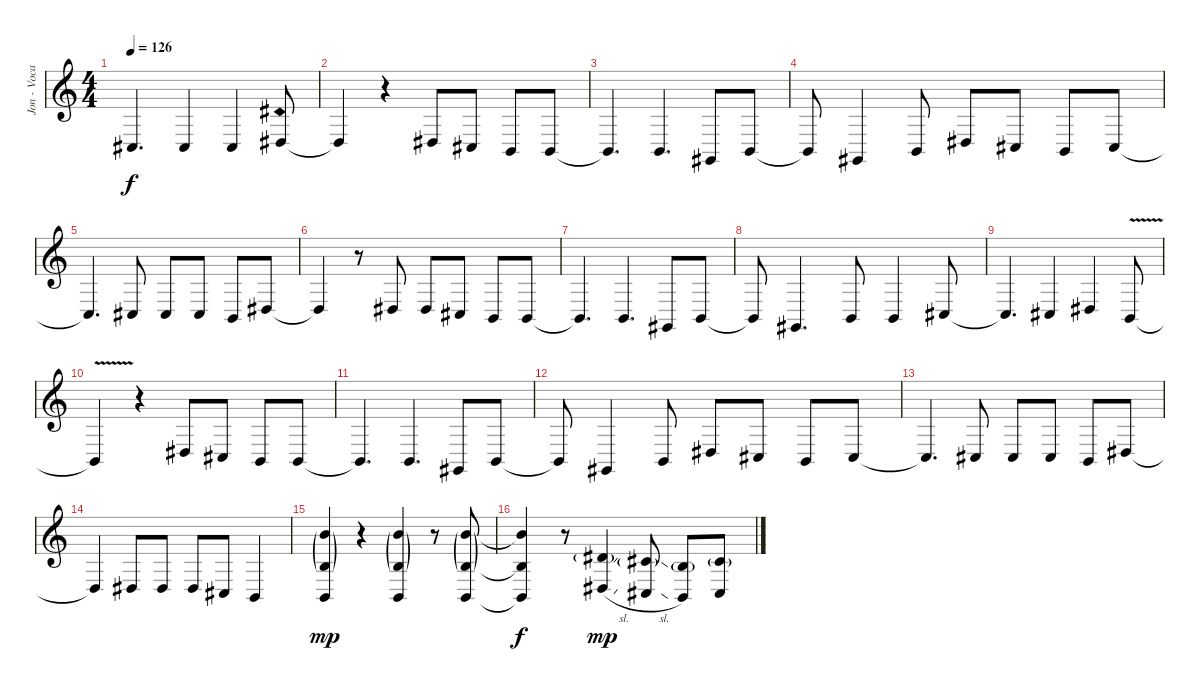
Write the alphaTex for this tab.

\track ("Jon - Vocals" "Jon - Voca") {instrument tangoaccordion}
\staff {score}
\tuning (E4 B3 G3 D3 A2 E2) {hide}
\ts (4 4)
\tempo 126
\clef g2
\ks c
4.5{t}.4{d dy f} 4.5.4 4.5.4 1.4{sh 12}.8 |
1.4{t}.4 r.4 1.4.8 4.5.8 2.5.8 2.5.8 |
2.5{t}.4{d} 2.5.4{d} 4.6.8 2.5.8 |
2.5{t}.8 4.6.4 2.5.8 1.4.8 4.5.8 2.5.8 4.5.8 |
4.5{t}.4{d} 4.5.8 4.5.8 4.5.8 2.5.8 1.4.8 |
1.4{t}.4 r.8 1.4.8 1.4.8 4.5.8 2.5.8 2.5.8 |
2.5{t}.4{d} 2.5.4{d} 4.6.8 2.5.8 |
2.5{t}.8 4.6.4{d} 2.5.8 2.5.4 4.5.8 |
4.5{t}.4{d} 4.5.4 1.4.4 2.5{v}.8 |
2.5{t}.4 r.4 1.4.8 4.5.8 2.5.8 2.5.8 |
2.5{t}.4{d} 2.5.4{d} 4.6.8 2.5.8 |
2.5{t}.8 4.6.4 2.5.8 1.4.8 4.5.8 2.5.8 4.5.8 |
4.5{t}.4{d} 4.5.8 4.5.8 4.5.8 2.5.8 1.4.8 |
1.4{t}.4 1.4.8 1.4.8 1.4.8 4.5.8 2.5.4 |
(7.1{g} 4.3{g} 2.5).4{dy mp} r.4 (7.1{g} 4.3{g} 2.5).4 r.8 (7.1{g} 4.3{g} 2.5).8 |
(7.1{t} 4.3{t} 2.5{t}).4{dy f} r.8 (8.3{sl g} 6.5{sl}).4{dy mp} (6.3{sl g} 4.5{sl}).8 (4.3{g} 2.5).8 (6.3{g} 4.5).8
